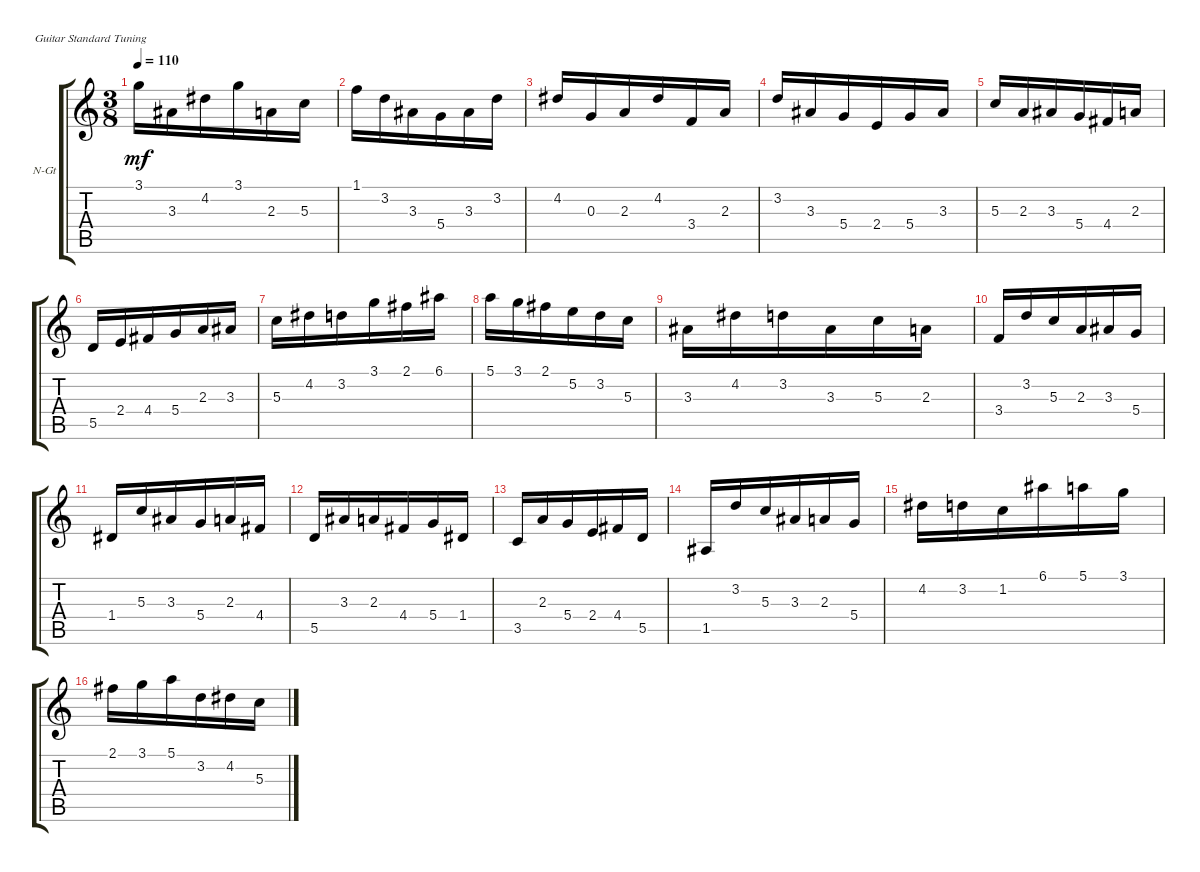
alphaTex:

\defaultSystemsLayout 4
\bracketExtendMode groupsimilarinstruments
\firstSystemTrackNameOrientation horizontal
\otherSystemsTrackNameOrientation horizontal
\track ("Nylon Guitar" "N-Gt") {instrument acousticguitarnylon}
\staff {score tabs}
\tuning (E4 B3 G3 D3 A2 E2)
\ts (3 8)
\tempo 110
\clef g2
\ks c
3.1.16{dy mf} 3.3.16 4.2.16 3.1.16 2.3.16 5.3.16 |
1.1.16 3.2.16 3.3.16 5.4.16 3.3.16 3.2.16 |
4.2.16 0.3.16 2.3.16 4.2.16 3.4.16 2.3.16 |
3.2.16 3.3.16 5.4.16 2.4.16 5.4.16 3.3.16 |
5.3.16 2.3.16 3.3.16 5.4.16 4.4.16 2.3.16 |
5.5.16 2.4.16 4.4.16 5.4.16 2.3.16 3.3.16 |
5.3.16 4.2.16 3.2.16 3.1.16 2.1.16 6.1.16 |
5.1.16 3.1.16 2.1.16 5.2.16 3.2.16 5.3.16 |
3.3.16 4.2.16 3.2.16 3.3.16 5.3.16 2.3.16 |
3.4.16 3.2.16 5.3.16 2.3.16 3.3.16 5.4.16 |
1.4.16 5.3.16 3.3.16 5.4.16 2.3.16 4.4.16 |
5.5.16 3.3.16 2.3.16 4.4.16 5.4.16 1.4.16 |
3.5.16 2.3.16 5.4.16 2.4.16 4.4.16 5.5.16 |
1.5.16 3.2.16 5.3.16 3.3.16 2.3.16 5.4.16 |
4.2.16 3.2.16 1.2.16 6.1.16 5.1.16 3.1.16 |
2.1.16 3.1.16 5.1.16 3.2.16 4.2.16 5.3.16
